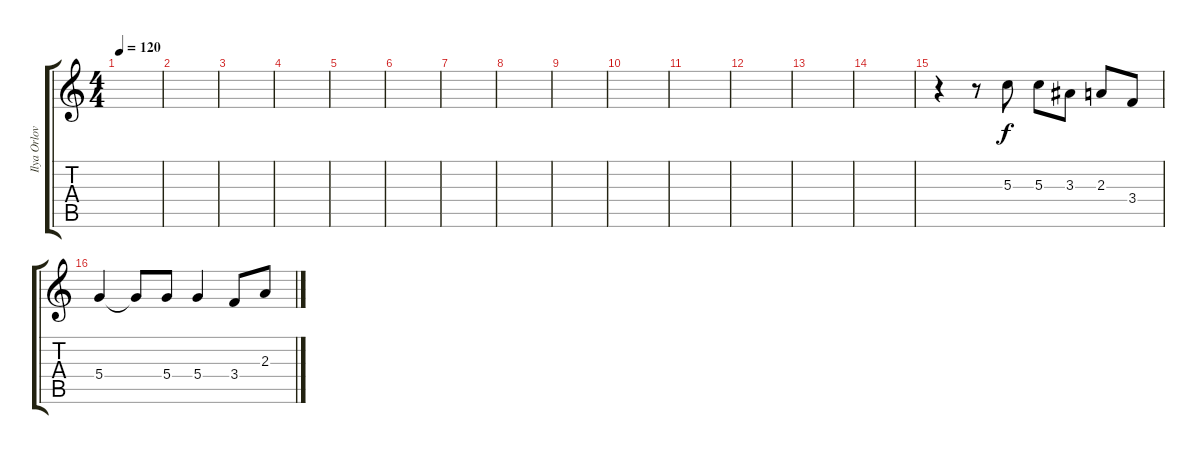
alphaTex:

\track ("Ilya Orlov (Back Vokal)" "Ilya Orlov") {instrument synthbass2}
\staff {score tabs}
\tuning (E4 B3 G3 D3 A2 E2) {hide}
\ts (4 4)
\tempo 120
\clef g2
\ks c
|
|
|
|
|
|
|
|
|
|
|
|
|
|
r.4 r.8 5.3.8 5.3.8 3.3.8 2.3.8 3.4.8 |
5.4.4 5.4{t}.8 5.4.8 5.4.4 3.4.8 2.3.8
